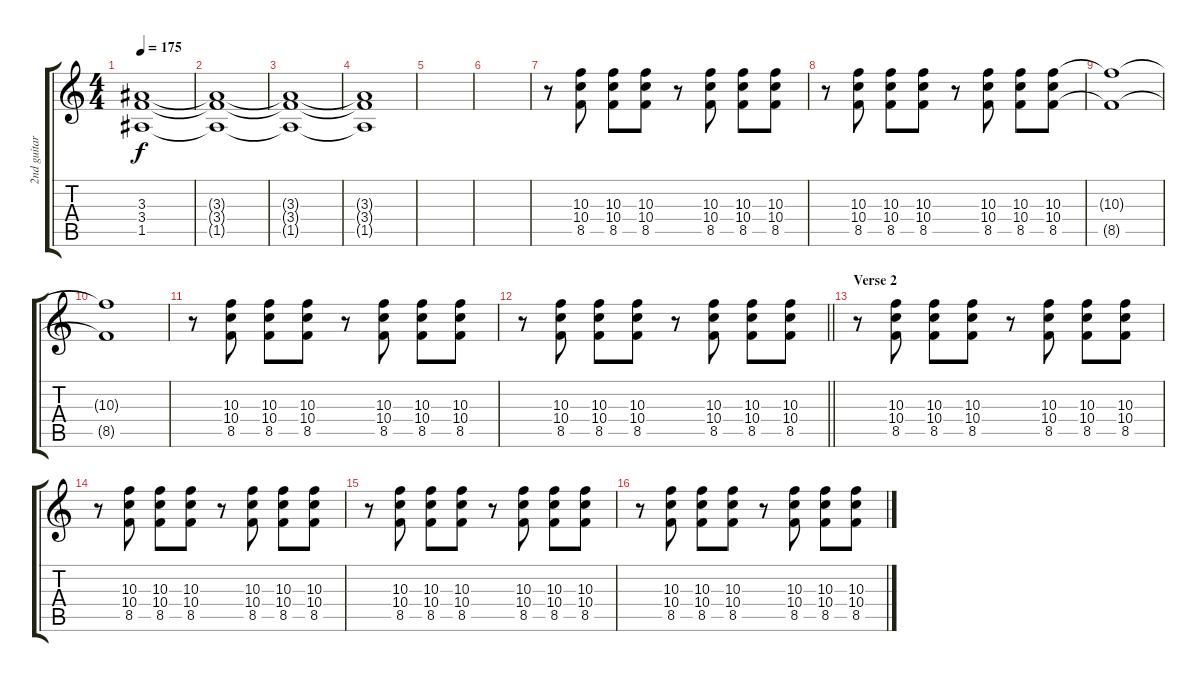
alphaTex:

\track ("2nd guitar" "2nd guitar") {instrument acousticguitarsteel}
\staff {score tabs}
\tuning (E4 B3 G3 D3 A2 E2) {hide}
\ts (4 4)
\tempo 175
\clef g2
\ks c
(3.3{t} 3.4{t} 1.5{t}).1{dy f} |
(3.3{t} 3.4{t} 1.5{t}).1 |
(3.3{t} 3.4{t} 1.5{t}).1 |
(3.3{t} 3.4{t} 1.5{t}).1 |
|
|
r.8{volume 16 instrument acousticguitarsteel} (10.3 10.4 8.5).8 (10.3 10.4 8.5).8 (10.3 10.4 8.5).8 r.8 (10.3 10.4 8.5).8 (10.3 10.4 8.5).8 (10.3 10.4 8.5).8 |
r.8 (10.3 10.4 8.5).8 (10.3 10.4 8.5).8 (10.3 10.4 8.5).8 r.8 (10.3 10.4 8.5).8 (10.3 10.4 8.5).8 (10.3 10.4 8.5).8 |
(10.3{t} 8.5{t}).1 |
(10.3{t} 8.5{t}).1 |
r.8 (10.3 10.4 8.5).8 (10.3 10.4 8.5).8 (10.3 10.4 8.5).8 r.8 (10.3 10.4 8.5).8 (10.3 10.4 8.5).8 (10.3 10.4 8.5).8 |
\barLineRight lightlight
r.8 (10.3 10.4 8.5).8 (10.3 10.4 8.5).8 (10.3 10.4 8.5).8 r.8 (10.3 10.4 8.5).8 (10.3 10.4 8.5).8 (10.3 10.4 8.5).8 |
\section ("" "Verse 2")
r.8 (10.3 10.4 8.5).8 (10.3 10.4 8.5).8 (10.3 10.4 8.5).8 r.8 (10.3 10.4 8.5).8 (10.3 10.4 8.5).8 (10.3 10.4 8.5).8 |
r.8 (10.3 10.4 8.5).8 (10.3 10.4 8.5).8 (10.3 10.4 8.5).8 r.8 (10.3 10.4 8.5).8 (10.3 10.4 8.5).8 (10.3 10.4 8.5).8 |
r.8 (10.3 10.4 8.5).8 (10.3 10.4 8.5).8 (10.3 10.4 8.5).8 r.8 (10.3 10.4 8.5).8 (10.3 10.4 8.5).8 (10.3 10.4 8.5).8 |
r.8 (10.3 10.4 8.5).8 (10.3 10.4 8.5).8 (10.3 10.4 8.5).8 r.8 (10.3 10.4 8.5).8 (10.3 10.4 8.5).8 (10.3 10.4 8.5).8
